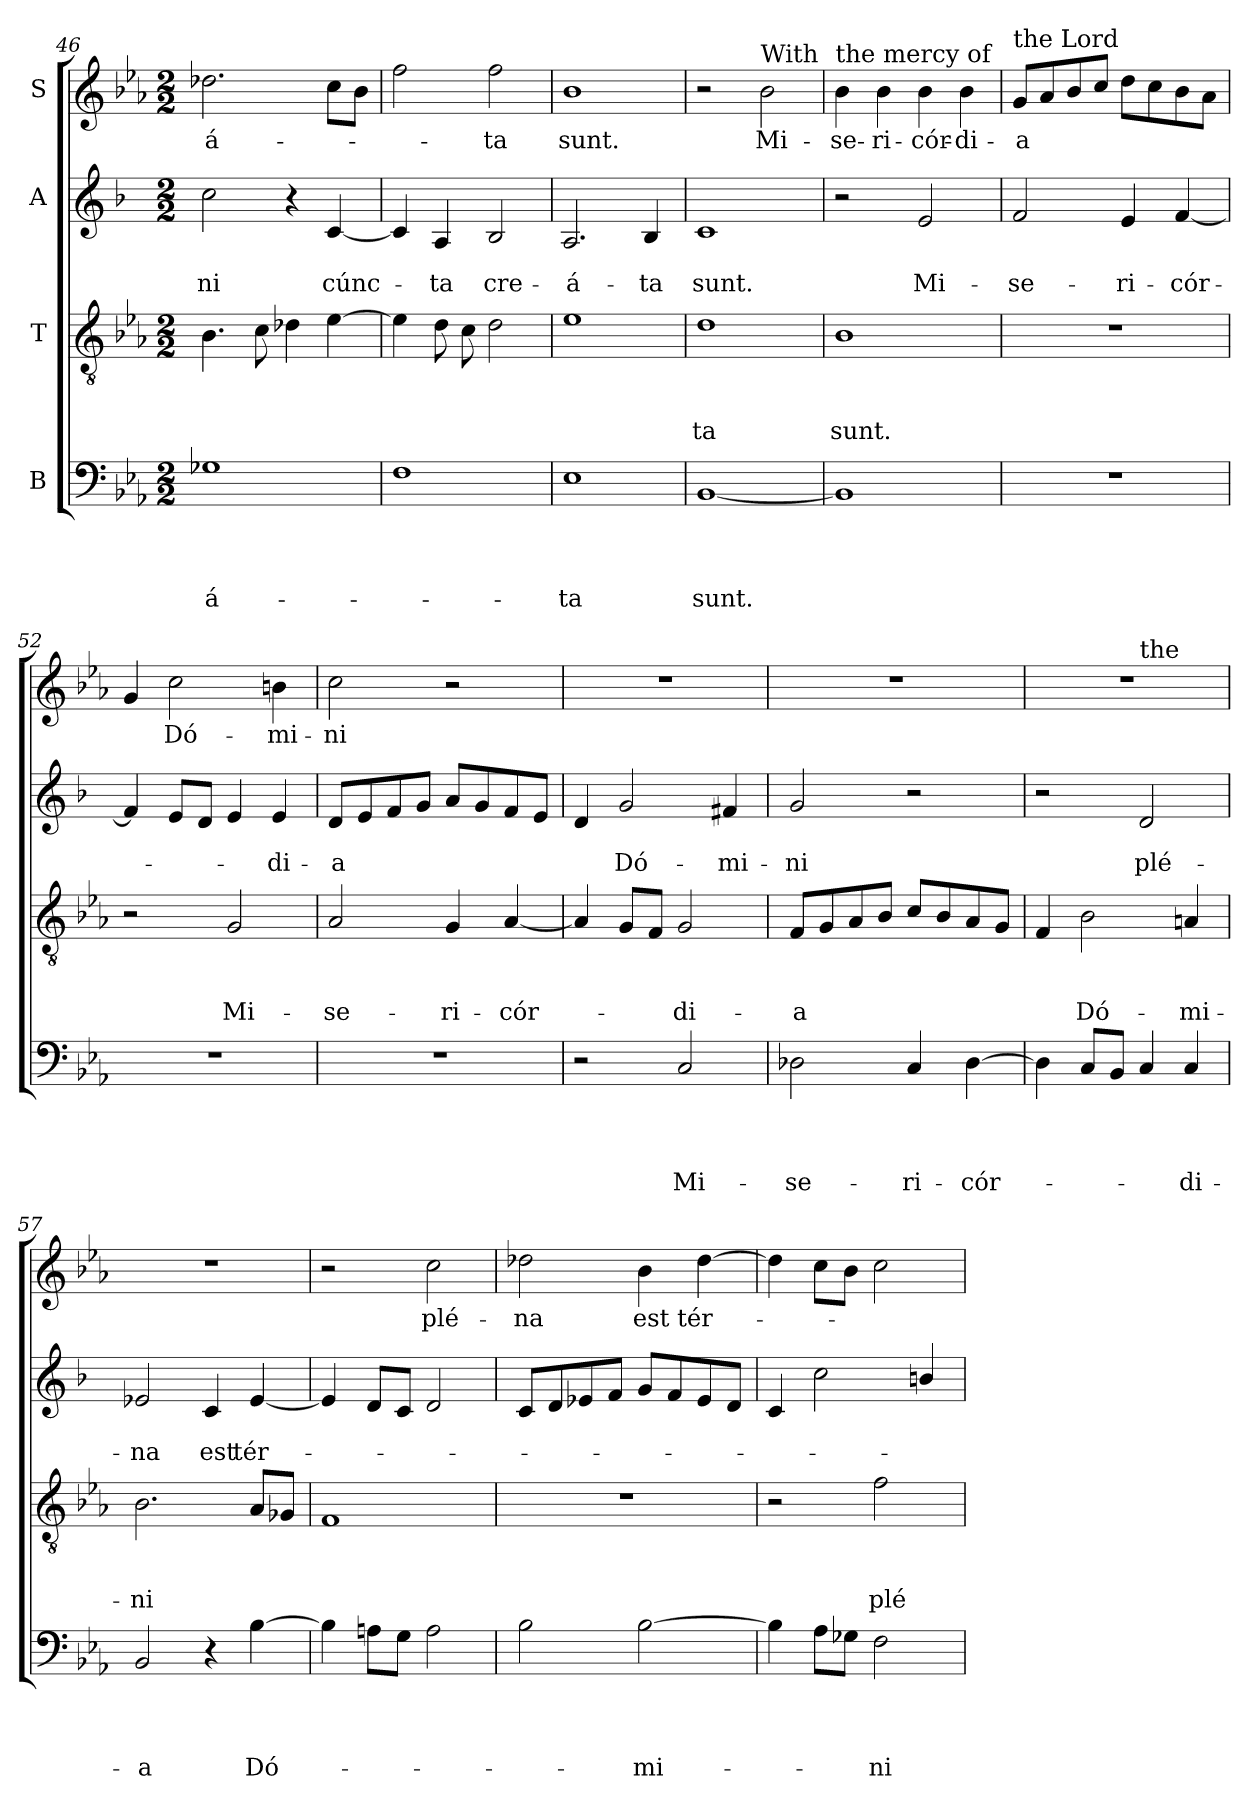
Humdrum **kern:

**kern	**text	**text	**text	**text	**kern	**text	**text	**text	**kern	**text	**text	**kern	**text
*part4	*part4	*part4	*part4	*part4	*part3	*part3	*part3	*part3	*part2	*part2	*part2	*part1	*part1
*staff4	*staff4	*staff4	*staff4	*staff4	*staff3	*staff3	*staff3	*staff3	*staff2	*staff2	*staff2	*staff1	*staff1
*I"B	*	*	*	*	*I"T	*	*	*	*I"A	*	*	*I"S	*
*clefF4	*	*	*	*	*clefGv2	*	*	*	*clefG2	*	*	*clefG2	*
*	*	*	*	*	*	*	*	*	*ITrd1c2	*	*	*	*
*k[b-e-a-]	*	*	*	*	*k[b-e-a-]	*	*	*	*k[b-e-a-]	*	*	*k[b-e-a-]	*
*E-:	*	*	*	*	*E-:	*	*	*	*E-:	*	*	*E-:	*
*M2/2	*	*	*	*	*M2/2	*	*	*	*M2/2	*	*	*M2/2	*
=46	=46	=46	=46	=46	=46	=46	=46	=46	=46	=46	=46	=46	=46
!	!	!	!	!LO:LY:b	!	!	!	!	!	!	!LO:LY:b	!	!LO:LY:b
1G-	.	.	.	-á-	4.B-\	.	.	.	2b-\	.	-ni	2.dd-\	-á-
.	.	.	.	.	8c\	.	.	.	.	.	.	.	.
.	.	.	.	.	4d-\	.	.	.	4r	.	.	.	.
!	!	!	!	!	!	!	!	!	!	!	!LO:LY:b	!	!
.	.	.	.	.	[4e-\	.	.	.	[4B-/	.	cúnc-	8cc\L	.
.	.	.	.	.	.	.	.	.	.	.	.	8b-\J	.
=47	=47	=47	=47	=47	=47	=47	=47	=47	=47	=47	=47	=47	=47
1F	.	.	.	.	4e-\]	.	.	.	4B-/]	.	.	2ff\	.
!	!	!	!	!	!	!	!	!	!	!	!LO:LY:b	!	!
.	.	.	.	.	8d\	.	.	.	4G/	.	-ta	.	.
.	.	.	.	.	8c\	.	.	.	.	.	.	.	.
!	!	!	!	!	!	!	!	!	!	!	!LO:LY:b	!	!LO:LY:b
.	.	.	.	.	2d\	.	.	.	2A-/	.	cre-	2ff\	-ta
=48	=48	=48	=48	=48	=48	=48	=48	=48	=48	=48	=48	=48	=48
!	!	!	!	!LO:LY:b	!	!	!	!	!	!	!LO:LY:b	!	!LO:LY:b
1E-	.	.	.	-ta	1e-	.	.	.	2.G/	.	-á-	1b-	sunt.
!	!	!	!	!	!	!	!	!	!	!	!LO:LY:b	!	!
.	.	.	.	.	.	.	.	.	4A-/	.	-ta	.	.
=49	=49	=49	=49	=49	=49	=49	=49	=49	=49	=49	=49	=49	=49
!	!	!	!	!LO:LY:b	!	!	!	!LO:LY:b	!	!	!LO:LY:b	!	!
[1BB-	.	.	.	sunt.	1d	.	.	-ta	1B-	.	sunt.	2r	.
!	!	!	!	!	!	!	!	!	!	!	!	!LO:TX:a:t=With	!
!	!	!	!	!	!	!	!	!	!	!	!	!	!LO:LY:b
.	.	.	.	.	.	.	.	.	.	.	.	2b-\	Mi-
=50	=50	=50	=50	=50	=50	=50	=50	=50	=50	=50	=50	=50	=50
!	!	!	!	!	!	!	!	!	!	!	!	!LO:TX:a:t=the mercy of	!
!	!	!	!	!	!	!	!	!LO:LY:b	!	!	!	!	!LO:LY:b
1BB-]	.	.	.	.	1B-	.	.	sunt.	2r	.	.	4b-\	-se-
!	!	!	!	!	!	!	!	!	!	!	!	!	!LO:LY:b
.	.	.	.	.	.	.	.	.	.	.	.	4b-\	-ri-
!	!	!	!	!	!	!	!	!	!	!	!LO:LY:b	!	!LO:LY:b
.	.	.	.	.	.	.	.	.	2d/	.	Mi-	4b-\	-cór-
!	!	!	!	!	!	!	!	!	!	!	!	!	!LO:LY:b
.	.	.	.	.	.	.	.	.	.	.	.	4b-\	-di-
!!LO:PB:g=z
=51	=51	=51	=51	=51	=51	=51	=51	=51	=51	=51	=51	=51	=51
!	!	!	!	!	!	!	!	!	!	!	!	!LO:TX:a:t=the Lord	!
!	!	!	!	!	!	!	!	!	!	!	!LO:LY:b	!	!LO:LY:b
1r	.	.	.	.	1r	.	.	.	2e-/	.	-se-	8g/L	-a
.	.	.	.	.	.	.	.	.	.	.	.	8a-/	.
.	.	.	.	.	.	.	.	.	.	.	.	8b-/	.
.	.	.	.	.	.	.	.	.	.	.	.	8cc/J	.
!	!	!	!	!	!	!	!	!	!	!	!LO:LY:b	!	!
.	.	.	.	.	.	.	.	.	4d/	.	-ri-	8dd\L	.
.	.	.	.	.	.	.	.	.	.	.	.	8cc\	.
!	!	!	!	!	!	!	!	!	!	!	!LO:LY:b	!	!
.	.	.	.	.	.	.	.	.	[4e-/	.	-cór-	8b-\	.
.	.	.	.	.	.	.	.	.	.	.	.	8a-\J	.
=52	=52	=52	=52	=52	=52	=52	=52	=52	=52	=52	=52	=52	=52
1r	.	.	.	.	2r	.	.	.	4e-/]	.	.	4g/	.
!	!	!	!	!	!	!	!	!	!	!	!	!	!LO:LY:b
.	.	.	.	.	.	.	.	.	8d/L	.	.	2cc\	Dó-
.	.	.	.	.	.	.	.	.	8c/J	.	.	.	.
!	!	!	!	!	!	!	!	!LO:LY:b	!	!	!	!	!
.	.	.	.	.	2G/	.	.	Mi-	4d/	.	.	.	.
!	!	!	!	!	!	!	!	!	!	!	!LO:LY:b	!	!LO:LY:b
.	.	.	.	.	.	.	.	.	4d/	.	-di-	4b\	-mi-
=53	=53	=53	=53	=53	=53	=53	=53	=53	=53	=53	=53	=53	=53
!	!	!	!	!	!	!	!	!LO:LY:b	!	!	!LO:LY:b	!	!LO:LY:b
1r	.	.	.	.	2A-/	.	.	-se-	8c/L	.	-a	2cc\	-ni
.	.	.	.	.	.	.	.	.	8d/	.	.	.	.
.	.	.	.	.	.	.	.	.	8e-/	.	.	.	.
.	.	.	.	.	.	.	.	.	8f/J	.	.	.	.
!	!	!	!	!	!	!	!	!LO:LY:b	!	!	!	!	!
.	.	.	.	.	4G/	.	.	-ri-	8g/L	.	.	2r	.
.	.	.	.	.	.	.	.	.	8f/	.	.	.	.
!	!	!	!	!	!	!	!	!LO:LY:b	!	!	!	!	!
.	.	.	.	.	[4A-/	.	.	-cór-	8e-/	.	.	.	.
.	.	.	.	.	.	.	.	.	8d/J	.	.	.	.
=54	=54	=54	=54	=54	=54	=54	=54	=54	=54	=54	=54	=54	=54
2r	.	.	.	.	4A-/]	.	.	.	4c/	.	.	1r	.
!	!	!	!	!	!	!	!	!	!	!	!LO:LY:b	!	!
.	.	.	.	.	8G/L	.	.	.	2f/	.	Dó-	.	.
.	.	.	.	.	8F/J	.	.	.	.	.	.	.	.
!	!	!	!	!LO:LY:b	!	!	!	!LO:LY:b	!	!	!	!	!
2C/	.	.	.	Mi-	2G/	.	.	-di-	.	.	.	.	.
!	!	!	!	!	!	!	!	!	!	!	!LO:LY:b	!	!
.	.	.	.	.	.	.	.	.	4e/	.	-mi-	.	.
=55	=55	=55	=55	=55	=55	=55	=55	=55	=55	=55	=55	=55	=55
!	!	!	!	!LO:LY:b	!	!	!	!LO:LY:b	!	!	!LO:LY:b	!	!
2D-\	.	.	.	-se-	8F/L	.	.	-a	2f/	.	-ni	1r	.
.	.	.	.	.	8G/	.	.	.	.	.	.	.	.
.	.	.	.	.	8A-/	.	.	.	.	.	.	.	.
.	.	.	.	.	8B-/J	.	.	.	.	.	.	.	.
!	!	!	!	!LO:LY:b	!	!	!	!	!	!	!	!	!
4C/	.	.	.	-ri-	8c/L	.	.	.	2r	.	.	.	.
.	.	.	.	.	8B-/	.	.	.	.	.	.	.	.
!	!	!	!	!LO:LY:b	!	!	!	!	!	!	!	!	!
[4D-\	.	.	.	-cór-	8A-/	.	.	.	.	.	.	.	.
.	.	.	.	.	8G/J	.	.	.	.	.	.	.	.
!!LO:LB:g=z
=56	=56	=56	=56	=56	=56	=56	=56	=56	=56	=56	=56	=56	=56
*	*	*	*	*	*	*	*	*	*	*	*	*^	*
4D-\]	.	.	.	.	4F/	.	.	.	2r	.	.	1r	2ryy	.
!	!	!	!	!	!	!	!	!LO:LY:b	!	!	!	!	!	!
8C/L	.	.	.	.	2B-\	.	.	Dó-	.	.	.	.	.	.
8BB-/J	.	.	.	.	.	.	.	.	.	.	.	.	.	.
!	!	!	!	!	!	!	!	!	!	!	!	!	!LO:TX:a:t=the	!
!	!	!	!	!	!	!	!	!	!	!	!LO:LY:b	!	!	!
4C/	.	.	.	.	.	.	.	.	2c/	.	plé-	.	2ryy	.
!	!	!	!	!LO:LY:b	!	!	!	!LO:LY:b	!	!	!	!	!	!
4C/	.	.	.	-di-	4A/	.	.	-mi-	.	.	.	.	.	.
=57	=57	=57	=57	=57	=57	=57	=57	=57	=57	=57	=57	=57	=57	=57
!	!	!	!	!	!	!	!	!	!	!	!	!LO:TX:a:t=earth is filled.	!	!
!	!	!	!	!LO:LY:b	!	!	!	!LO:LY:b	!	!	!LO:LY:b	!	!	!
*	*	*	*	*	*	*	*	*	*	*	*	*v	*v	*
2BB-/	.	.	.	-a	2.B-\	.	.	-ni	2d-X/	.	-na	1r	.
!	!	!	!	!	!	!	!	!	!	!	!LO:LY:b	!	!
4r	.	.	.	.	.	.	.	.	4B-/	.	est	.	.
!	!	!	!	!LO:LY:b	!	!	!	!	!	!	!LO:LY:b	!	!
[4B-\	.	.	.	Dó-	8A-/L	.	.	.	[4d-/	.	tér-	.	.
.	.	.	.	.	8G-/J	.	.	.	.	.	.	.	.
=58	=58	=58	=58	=58	=58	=58	=58	=58	=58	=58	=58	=58	=58
4B-\]	.	.	.	.	1F	.	.	.	4d-/]	.	.	2r	.
8A\L	.	.	.	.	.	.	.	.	8c/L	.	.	.	.
8G\J	.	.	.	.	.	.	.	.	8B-/J	.	.	.	.
!	!	!	!	!	!	!	!	!	!	!	!	!	!LO:LY:b
2A\	.	.	.	.	.	.	.	.	2c/	.	.	2cc\	plé-
=59	=59	=59	=59	=59	=59	=59	=59	=59	=59	=59	=59	=59	=59
!	!	!	!	!	!	!	!	!	!	!	!	!	!LO:LY:b
2B-\	.	.	.	.	1r	.	.	.	8B-/L	.	.	2dd-\	-na
.	.	.	.	.	.	.	.	.	8c/	.	.	.	.
.	.	.	.	.	.	.	.	.	8d-/	.	.	.	.
.	.	.	.	.	.	.	.	.	8e-/J	.	.	.	.
!	!	!	!	!LO:LY:b	!	!	!	!	!	!	!	!	!LO:LY:b
[2B-\	.	.	.	-mi-	.	.	.	.	8f/L	.	.	4b-\	est
.	.	.	.	.	.	.	.	.	8e-/	.	.	.	.
!	!	!	!	!	!	!	!	!	!	!	!	!	!LO:LY:b
.	.	.	.	.	.	.	.	.	8d-/	.	.	[4dd-\	tér-
.	.	.	.	.	.	.	.	.	8c/J	.	.	.	.
=60	=60	=60	=60	=60	=60	=60	=60	=60	=60	=60	=60	=60	=60
4B-\]	.	.	.	.	2r	.	.	.	4B-/	.	.	4dd-\]	.
8A-\L	.	.	.	.	.	.	.	.	2b-\	.	.	8cc\L	.
8G-\J	.	.	.	.	.	.	.	.	.	.	.	8b-\J	.
!	!	!	!	!LO:LY:b	!	!	!	!LO:LY:b	!	!	!	!	!
2F\	.	.	.	-ni	2f\	.	.	plé-	.	.	.	2cc\	.
.	.	.	.	.	.	.	.	.	4a/	.	.	.	.
=	=	=	=	=	=	=	=	=	=	=	=	=	=
*-	*-	*-	*-	*-	*-	*-	*-	*-	*-	*-	*-	*-	*-
